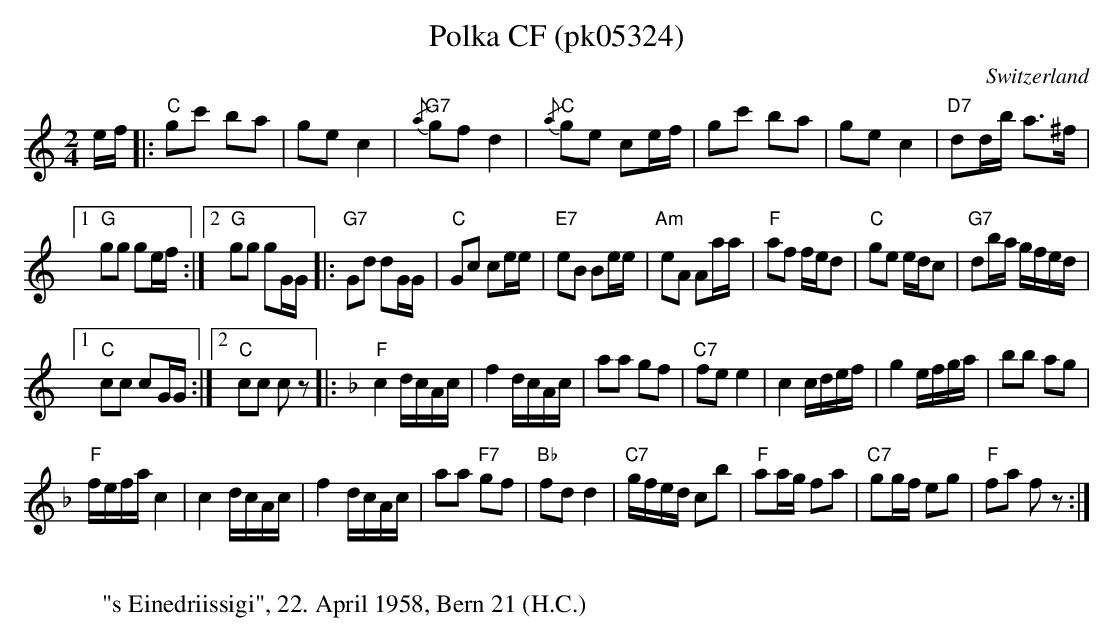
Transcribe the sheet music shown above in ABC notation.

X:1
T: Polka CF (pk05324)
O:Switzerland
M:2/4
L:1/8
K:C major
e/f/ |: "C"gc' ba | ge c2 | "G7"{/a}gf d2 | "C"{/a}ge ce/f/ | gc' ba | ge c2 | "D7"dd/b/ a>^f |1
"G"gg ge/f/ :|2 "G"gg gG/G/ |: [L:1/16] "G7"G2d2 d2GG | "C"G2c2 c2ee | "E7"e2B2 B2ee | "Am"e2A2 A2aa | "F"a2f2 fed2 | "C"g2e2 edc2 | "G7"d2ba gfed |1
"C"c2c2 c2GG :|2 "C"c2c2 c2z2 |: [K:F] "F"c4 dcAc | f4 dcAc | a2a2 g2f2 | "C7"f2e2 e4 | c4 cdef | g4 efga | b2b2 a2g2 |
"F"fefa c4 | c4 dcAc | f4 dcAc | a2a2 "F7"g2f2 | "Bb"f2d2 d4 | "C7"gfed c2b2 | "F"a2ag f2a2 | "C7"g2gf e2g2 | "F"f2a2 f2z2 :|
W:
W: "s Einedriissigi", 22. April 1958, Bern 21 (H.C.)
